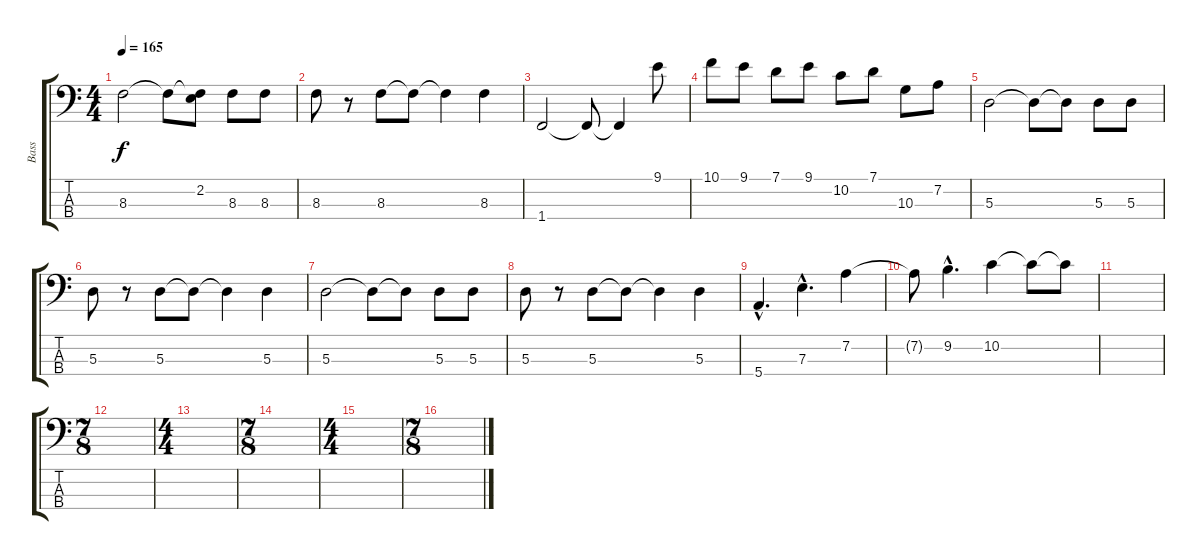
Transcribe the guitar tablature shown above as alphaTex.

\track ("Bass" "Bass") {instrument electricbassfinger}
\staff {score tabs}
\tuning (G2 D2 A1 E1) {hide}
\ts (4 4)
\tempo 165
\clef f4
\ks c
8.3.2{dy f} 8.3{t}.8 (2.2 8.3{t}).8 8.3.8 8.3.8 |
8.3.8 r.8 8.3.8 8.3{t}.8 8.3{t}.4 8.3.4 |
1.4.2 1.4{t}.8 1.4{t}.4 9.1.8 |
10.1.8 9.1.8 7.1.8 9.1.8 10.2.8 7.1.8 10.3.8 7.2.8 |
5.3.2 5.3{t}.8 5.3{t}.8 5.3.8 5.3.8 |
5.3.8 r.8 5.3.8 5.3{t}.8 5.3{t}.4 5.3.4 |
5.3.2 5.3{t}.8 5.3{t}.8 5.3.8 5.3.8 |
5.3.8 r.8 5.3.8 5.3{t}.8 5.3{t}.4 5.3.4 |
5.4{hac}.4{d} 7.3{hac}.4{d} 7.2.4 |
7.2{t}.8 9.2{hac}.4{d} 10.2.4 10.2{t}.8 10.2{t}.8 |
|
\ts (7 8)
|
\ts (4 4)
|
\ts (7 8)
|
\ts (4 4)
|
\ts (7 8)
